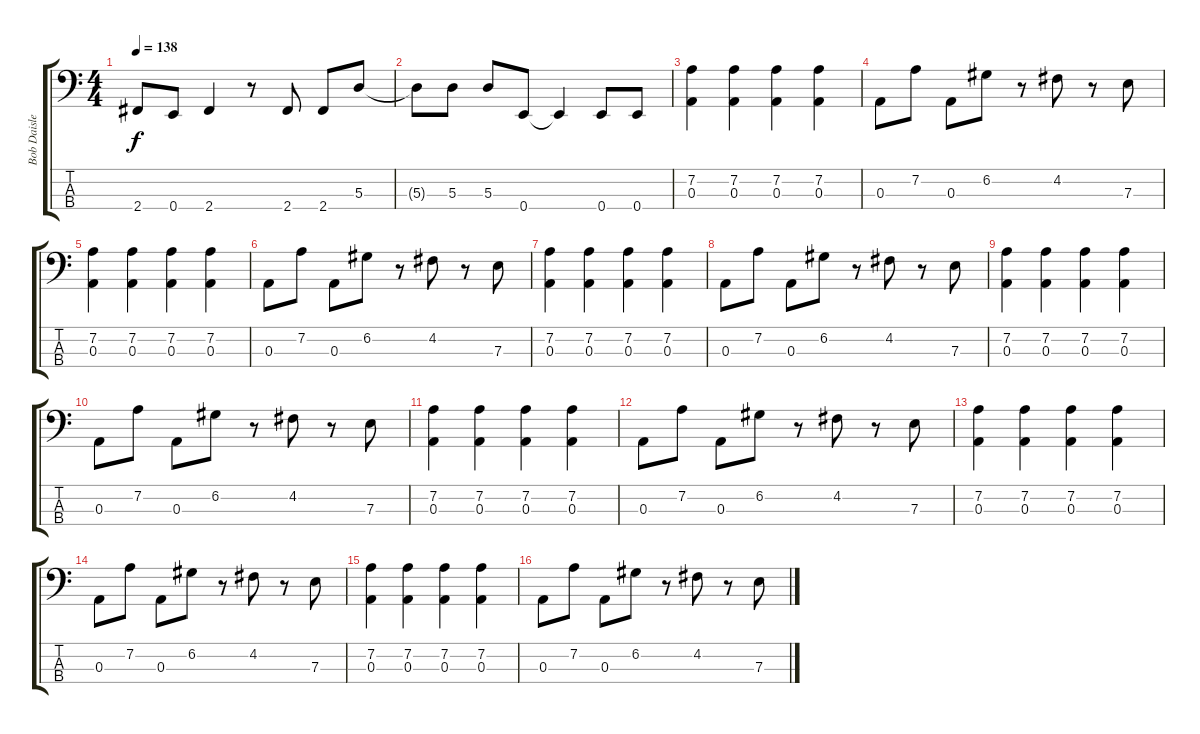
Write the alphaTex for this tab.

\track ("Bob Daisley" "Bob Daisle") {instrument electricbasspick}
\staff {score tabs}
\tuning (G2 D2 A1 E1) {hide}
\ts (4 4)
\tempo 138
\clef f4
\ks c
2.4.8{dy f} 0.4.8 2.4.4 r.8 2.4.8 2.4.8 5.3.8 |
5.3{t}.8 5.3.8 5.3.8 0.4.8 0.4{t}.4 0.4.8 0.4.8 |
(7.2 0.3).4 (7.2 0.3).4 (7.2 0.3).4 (7.2 0.3).4 |
0.3.8 7.2.8 0.3.8 6.2.8 r.8 4.2.8 r.8 7.3.8 |
(7.2 0.3).4 (7.2 0.3).4 (7.2 0.3).4 (7.2 0.3).4 |
0.3.8 7.2.8 0.3.8 6.2.8 r.8 4.2.8 r.8 7.3.8 |
(7.2 0.3).4 (7.2 0.3).4 (7.2 0.3).4 (7.2 0.3).4 |
0.3.8 7.2.8 0.3.8 6.2.8 r.8 4.2.8 r.8 7.3.8 |
(7.2 0.3).4 (7.2 0.3).4 (7.2 0.3).4 (7.2 0.3).4 |
0.3.8 7.2.8 0.3.8 6.2.8 r.8 4.2.8 r.8 7.3.8 |
(7.2 0.3).4 (7.2 0.3).4 (7.2 0.3).4 (7.2 0.3).4 |
0.3.8 7.2.8 0.3.8 6.2.8 r.8 4.2.8 r.8 7.3.8 |
(7.2 0.3).4 (7.2 0.3).4 (7.2 0.3).4 (7.2 0.3).4 |
0.3.8 7.2.8 0.3.8 6.2.8 r.8 4.2.8 r.8 7.3.8 |
(7.2 0.3).4 (7.2 0.3).4 (7.2 0.3).4 (7.2 0.3).4 |
0.3.8 7.2.8 0.3.8 6.2.8 r.8 4.2.8 r.8 7.3.8
